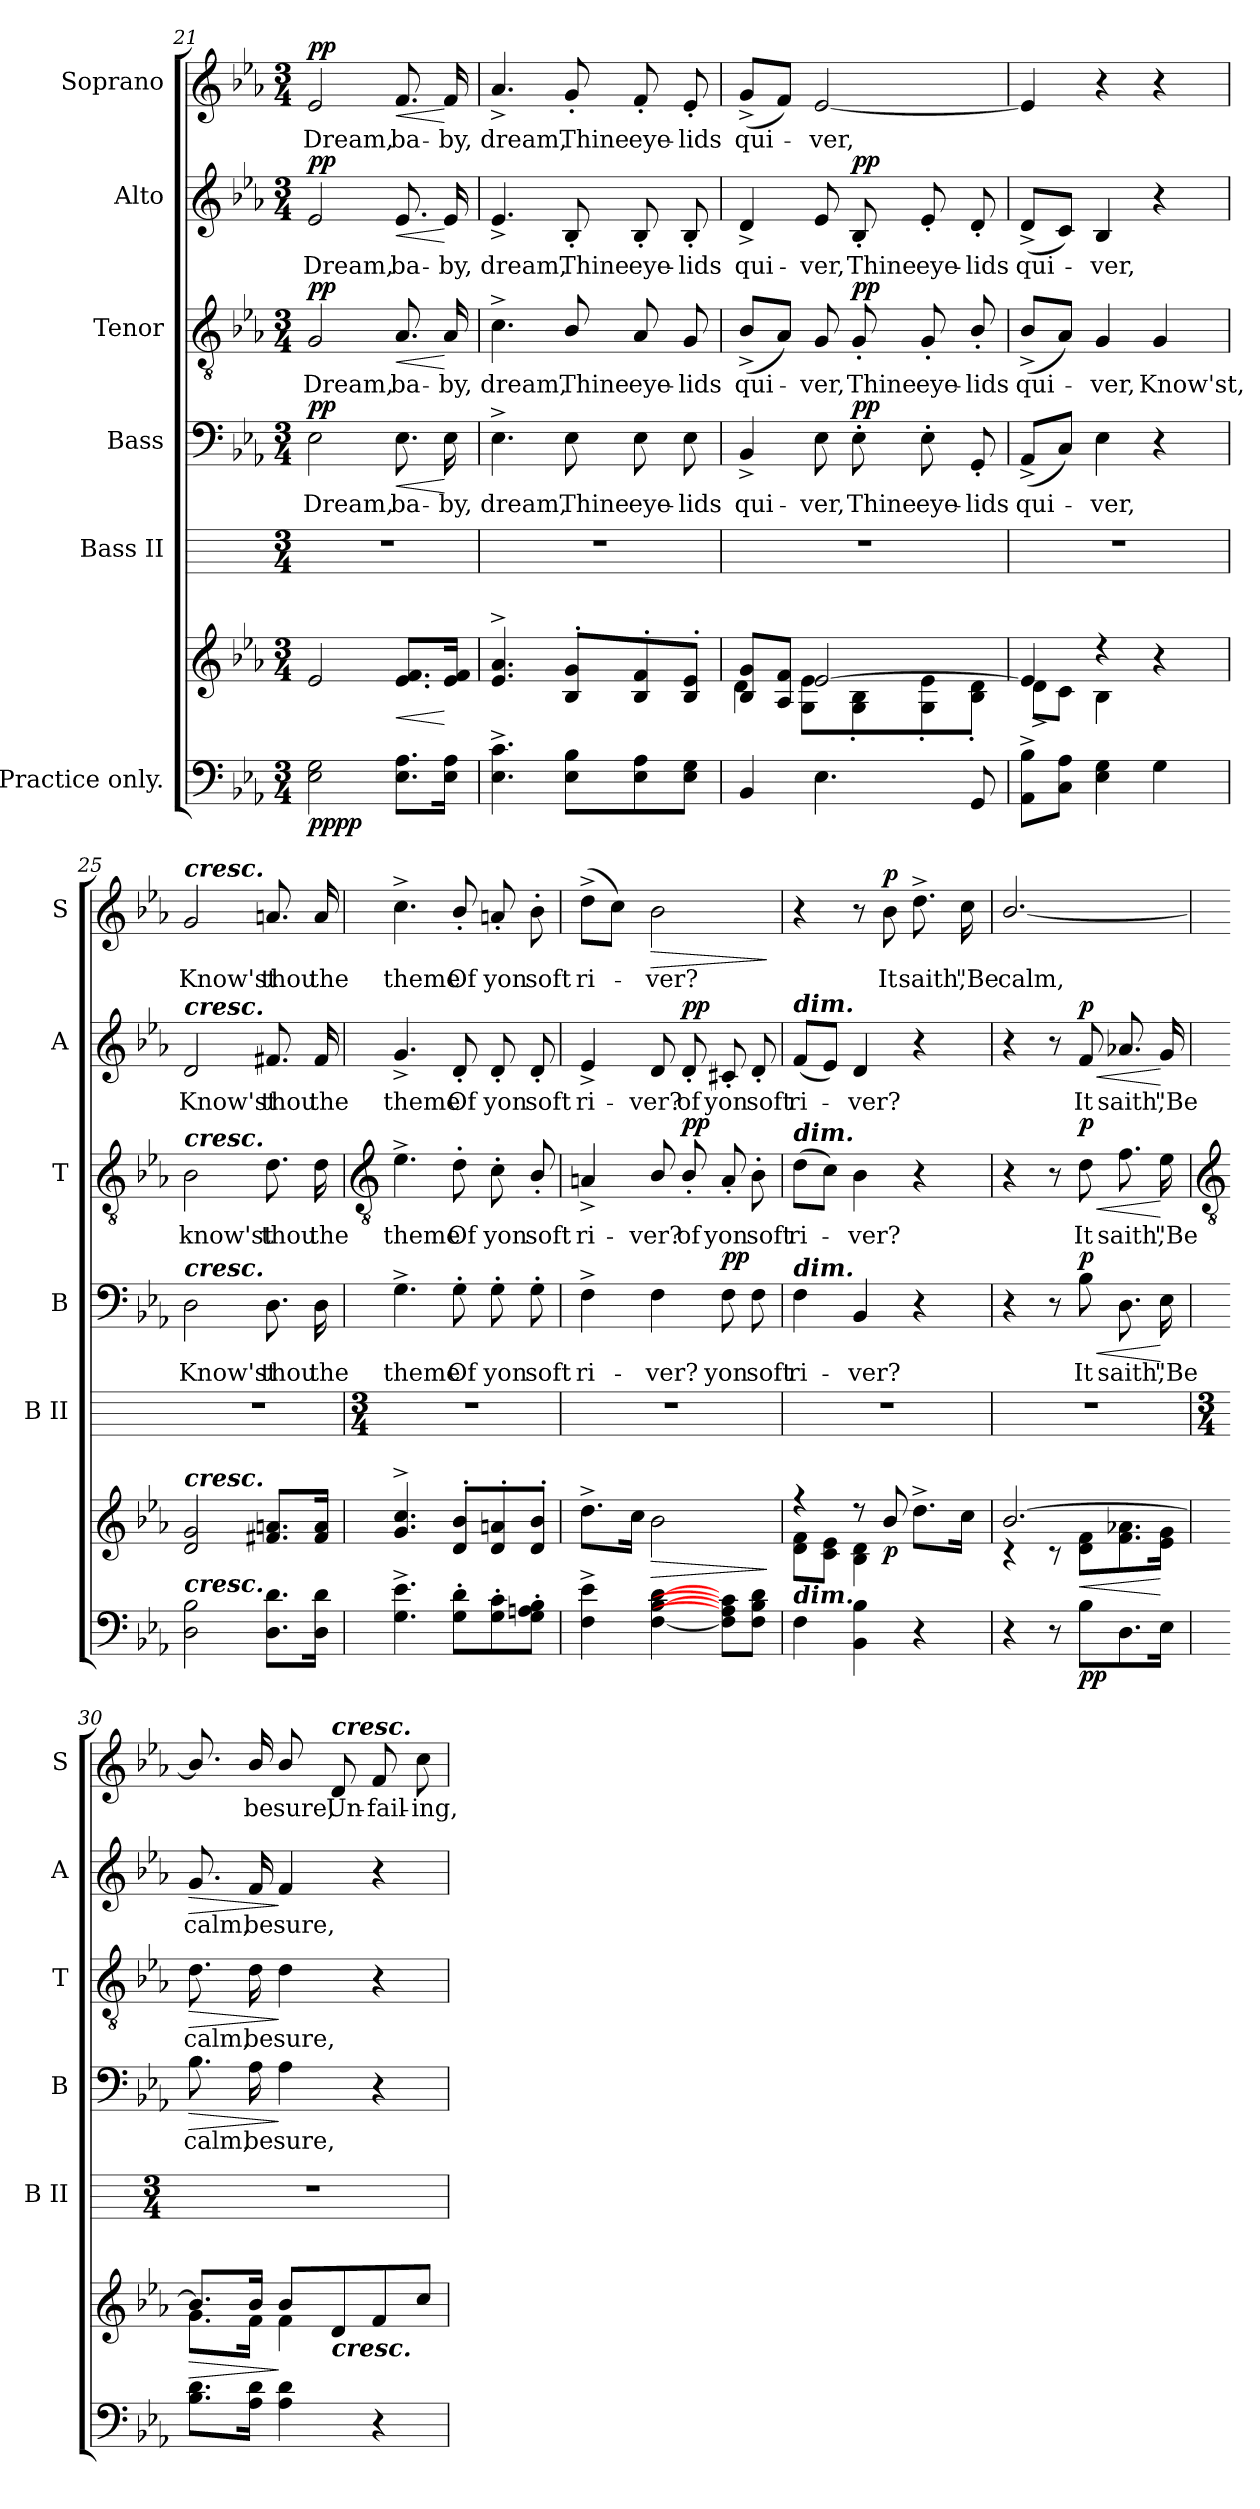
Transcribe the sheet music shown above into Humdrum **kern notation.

**kern	**kern	**dynam	**kern	**kern	**text	**dynam	**kern	**text	**dynam	**kern	**text	**dynam	**kern	**text	**dynam
*part6	*part6	*part6	*part5	*part4	*part4	*part4	*part3	*part3	*part3	*part2	*part2	*part2	*part1	*part1	*part1
*staff7	*staff6	*staff6/7	*staff5	*staff4	*staff4	*staff4	*staff3	*staff3	*staff3	*staff2	*staff2	*staff2	*staff1	*staff1	*staff1
*I"Practice only.	*	*	*I"Bass II	*I"Bass	*	*	*I"Tenor	*	*	*I"Alto	*	*	*I"Soprano	*	*
*	*	*	*I'B II	*I'B	*	*	*I'T	*	*	*I'A	*	*	*I'S	*	*
!!LO:LB:g=z
*clefF4	*clefG2	*	*	*clefF4	*	*	*clefGv2	*	*	*clefG2	*	*	*clefG2	*	*
*k[b-e-a-]	*k[b-e-a-]	*	*	*k[b-e-a-]	*	*	*k[b-e-a-]	*	*	*k[b-e-a-]	*	*	*k[b-e-a-]	*	*
*E-:	*E-:	*	*	*E-:	*	*	*E-:	*	*	*E-:	*	*	*E-:	*	*
*M3/4	*M3/4	*	*M3/4	*M3/4	*	*	*M3/4	*	*	*M3/4	*	*	*M3/4	*	*
=21	=21	=21	=21	=21	=21	=21	=21	=21	=21	=21	=21	=21	=21	=21	=21
*	*^	*	*	*	*	*	*	*	*	*	*	*	*	*	*
!	!	!LO:N:vis=1	!LO:DY:b=2	!	!	!LO:LY:b	!	!	!LO:LY:b	!	!	!LO:LY:b	!	!	!LO:LY:b	!
!	!	!	!LO:DY:n=1:b	!	!	!	!LO:DY:b	!	!	!LO:DY:b	!	!	!LO:DY:b	!	!	!LO:DY:b
2E- 2G	2e-/	2.ryy	pp pp	2.r	2E-	Dream,	pp	2G	Dream,	pp	2e-	Dream,	pp	2e-	Dream,	pp
!	!	!	!LO:HP:b	!	!	!LO:LY:b	!LO:HP:b	!	!LO:LY:b	!LO:HP:b	!	!LO:LY:b	!LO:HP:b	!	!LO:LY:b	!LO:HP:b
8.E- 8.A-L	8.e-/ 8.f/L	.	<	.	8.E-	ba-	<	8.A-	ba-	<	8.e-	ba-	<	8.f	ba-	<
!	!	!	!	!	!	!LO:LY:b	!	!	!LO:LY:b	!	!	!LO:LY:b	!	!	!LO:LY:b	!
16E- 16A-J	16e-/ 16f/J	.	[	.	16E-	-by,	[	16A-	-by,	[	16e-	-by,	[	16f	-by,	[
=22	=22	=22	=22	=22	=22	=22	=22	=22	=22	=22	=22	=22	=22	=22	=22	=22
!	!	!LO:N:vis=1	!	!	!	!LO:LY:b	!	!	!LO:LY:b	!	!	!LO:LY:b	!	!	!LO:LY:b	!
4.E-^ 4.c^	4.e-/^ 4.a-/^	2.ryy	.	2.r	4.E-^	dream,	.	4.c^	dream,	.	4.e-^	dream,	.	4.a-^	dream,	.
!	!	!	!	!	!	!LO:LY:b	!	!	!LO:LY:b	!	!	!LO:LY:b	!	!	!LO:LY:b	!
8E- 8B-L	8B-/' 8g/'L	.	.	.	8E-	Thine	.	8B-/	Thine	.	8B-'	Thine	.	8g'	Thine	.
!	!	!	!	!	!	!LO:LY:b	!	!	!LO:LY:b	!	!	!LO:LY:b	!	!	!LO:LY:b	!
8E- 8A-	8B-/' 8f/'	.	.	.	8E-	eye-	.	8A-	eye-	.	8B-'	eye-	.	8f'	eye-	.
!	!	!	!	!	!	!LO:LY:b	!	!	!LO:LY:b	!	!	!LO:LY:b	!	!	!LO:LY:b	!
8E- 8GJ	8B-/' 8e-/'J	.	.	.	8E-	-lids	.	8G	-lids	.	8B-'	-lids	.	8e-'	-lids	.
=23	=23	=23	=23	=23	=23	=23	=23	=23	=23	=23	=23	=23	=23	=23	=23	=23
!	!	!	!	!	!	!LO:LY:b	!	!	!LO:LY:b	!	!	!LO:LY:b	!	!	!LO:LY:b	!
4BB-	8B-/ 8g/L	4d\	.	2.r	4BB-^	qui-	.	(<8B-^/L	qui-	.	4d^	qui-	.	(<8g^L	qui-	.
.	8A-/ 8f/J	.	.	.	.	.	.	8A-J)	.	.	.	.	.	8fJ)	.	.
!	!	!	!	!	!	!LO:LY:b	!	!	!LO:LY:b	!	!	!LO:LY:b	!	!	!LO:LY:b	!
4.E-	[2e-/	8G\ 8e-\L	.	.	8E-	-ver,	.	8G	ver,	.	8e-	-ver,	.	[2e-	ver,	.
!	!	!	!	!	!	!LO:LY:b	!LO:DY:b	!	!LO:LY:b	!LO:DY:b	!	!LO:LY:b	!LO:DY:b	!	!	!
.	.	8G\' 8B-\'	.	.	8E-'	Thine	pp	8G'	Thine	pp	8B-'	Thine	pp	.	.	.
!	!	!	!	!	!	!LO:LY:b	!	!	!LO:LY:b	!	!	!LO:LY:b	!	!	!	!
.	.	8G\' 8e-\'	.	.	8E-'	eye-	.	8G'	eye-	.	8e-'	eye-	.	.	.	.
!	!	!	!	!	!	!LO:LY:b	!	!	!LO:LY:b	!	!	!LO:LY:b	!	!	!	!
8GG	.	8B-\' 8d\'J	.	.	8GG'	-lids	.	8B-'/	-lids	.	8d'	-lids	.	.	.	.
=24	=24	=24	=24	=24	=24	=24	=24	=24	=24	=24	=24	=24	=24	=24	=24	=24
!	!	!	!	!	!	!LO:LY:b	!	!	!LO:LY:b	!	!	!LO:LY:b	!	!	!	!
8AA-^ 8B-^L	4e-/]	8d^\L	.	2.r	(<8AA-^L	qui-	.	(<8B-^L	qui-	.	(<8d^L	qui-	.	4e-]	.	.
8C 8A-J	.	8c\J	.	.	8CJ)	.	.	8A-J)	.	.	8cJ)	.	.	.	.	.
!	!	!	!	!	!	!LO:LY:b	!	!	!LO:LY:b	!	!	!LO:LY:b	!	!	!	!
4E- 4G	4r	4B-\	.	.	4E-	ver,	.	4G	ver,	.	4B-	ver,	.	4r	.	.
!	!	!	!	!	!	!	!	!	!LO:LY:b	!	!	!	!	!	!	!
4G	4r	4ryy	.	.	4r	.	.	4G	Know'st,	.	4r	.	.	4r	.	.
=25	=25	=25	=25	=25	=25	=25	=25	=25	=25	=25	=25	=25	=25	=25	=25	=25
!	!	!	!	!	!	!	!	!	!	!	!	!	!	!LO:TX:a:Bi:t=cresc.	!	!
!	!	!	!	!	!	!	!	!	!	!	!LO:TX:a:Bi:t=cresc.	!	!	!	!	!
!	!	!	!	!	!	!	!	!LO:TX:a:Bi:t=cresc.	!	!	!	!	!	!	!	!
!	!	!	!	!	!LO:TX:a:Bi:t=cresc.	!	!	!	!	!	!	!	!	!	!	!
!	!LO:TX:a:Bi:t=cresc.	!	!	!	!	!	!	!	!	!	!	!	!	!	!	!
!LO:TX:a:Bi:t=cresc.	!	!	!	!	!	!	!	!	!	!	!	!	!	!	!	!
!	!	!LO:N:vis=1	!	!	!	!LO:LY:b	!	!	!LO:LY:b	!	!	!LO:LY:b	!	!	!LO:LY:b	!
2D 2B-	2d/ 2g/	2.ryy	.	2.r	2D	Know'st	.	2B-	know'st	.	2d	Know'st	.	2g	Know'st	.
!	!	!	!	!	!	!LO:LY:b	!	!	!LO:LY:b	!	!	!LO:LY:b	!	!	!LO:LY:b	!
8.D 8.dL	8.f#X/ 8.an/L	.	.	.	8.D	thou	.	8.d	thou	.	8.f#X	thou	.	8.an	thou	.
!	!	!	!	!	!	!LO:LY:b	!	!	!LO:LY:b	!	!	!LO:LY:b	!	!	!LO:LY:b	!
16D 16dJ	16f#/ 16a/J	.	.	.	16D	the	.	16d	the	.	16f#	the	.	16a	the	.
!!LO:LB:g=z
=26	=26	=26	=26	=26	=26	=26	=26	=26	=26	=26	=26	=26	=26	=26	=26	=26
*	*	*	*	*	*	*	*	*clefGv2	*	*	*	*	*	*	*	*
*	*	*	*	*M3/4	*	*	*	*	*	*	*	*	*	*	*	*
!	!	!LO:N:vis=1	!	!	!	!LO:LY:b	!	!	!LO:LY:b	!	!	!LO:LY:b	!	!	!LO:LY:b	!
4.G^ 4.e-^	4.g/^ 4.cc/^	2.ryy	.	2.r	4.G^	theme	.	4.e-^	theme	.	4.g^	theme	.	4.cc^	theme	.
!	!	!	!	!	!	!LO:LY:b	!	!	!LO:LY:b	!	!	!LO:LY:b	!	!	!LO:LY:b	!
8G' 8d'L	8d/' 8b-/'L	.	.	.	8G'	Of	.	8d'	Of	.	8d'	Of	.	8b-'/	Of	.
!	!	!	!	!	!	!LO:LY:b	!	!	!LO:LY:b	!	!	!LO:LY:b	!	!	!LO:LY:b	!
8G' 8c'	8d/' 8an/'	.	.	.	8G'	yon	.	8c'	yon	.	8d'	yon	.	8an'	yon	.
!	!	!	!	!	!	!LO:LY:b	!	!	!LO:LY:b	!	!	!LO:LY:b	!	!	!LO:LY:b	!
8G' 8An' 8B-'J	8d/' 8b-/'J	.	.	.	8G'	soft	.	8B-'/	soft	.	8d'	soft	.	8b-'	soft	.
=27	=27	=27	=27	=27	=27	=27	=27	=27	=27	=27	=27	=27	=27	=27	=27	=27
!	!	!LO:N:vis=1	!	!	!	!LO:LY:b	!	!	!LO:LY:b	!	!	!LO:LY:b	!	!	!LO:LY:b	!
4F^ 4e-^	8.dd^\L	2.ryy	.	2.r	4F^	ri-	.	4An^	ri-	.	4e-^	ri-	.	(>8dd^L	ri-	.
.	.	.	.	.	.	.	.	.	.	.	.	.	.	8ccJ)	.	.
.	16cc\J	.	.	.	.	.	.	.	.	.	.	.	.	.	.	.
!	!	!	!LO:HP:b	!	!	!LO:LY:b	!	!	!LO:LY:b	!	!	!LO:LY:b	!	!	!LO:LY:b	!LO:HP:b
[4F [4B- [4d	2b-\	.	>	.	4F	-ver?	.	8B-/	-ver?	.	8d	-ver?	.	2b-	ver?	>
!	!	!	!	!	!	!	!	!	!LO:LY:b	!LO:DY:b	!	!LO:LY:b	!LO:DY:b	!	!	!
.	.	.	.	.	.	.	.	8B-'/	of	pp	8d'	of	pp	.	.	.
!	!	!	!	!	!	!LO:LY:b	!LO:DY:b	!	!LO:LY:b	!	!	!LO:LY:b	!	!	!	!
8F] 8A] 8c#]L	.	.	.	.	8F	yon	pp	8A'	yon	.	8c#X'	yon	.	.	.	.
!	!	!	!	!	!	!LO:LY:b	!	!	!LO:LY:b	!	!	!LO:LY:b	!	!	!	!
8F 8B- 8dJ	.	.	.	.	8F	soft	.	8B-'	soft	.	8d'	soft	.	.	.	.
*	*v	*v	*	*	*	*	*	*	*	*	*	*	*	*	*	*
.	.	]	.	.	.	.	.	.	.	.	.	.	.	.	]
=28	=28	=28	=28	=28	=28	=28	=28	=28	=28	=28	=28	=28	=28	=28	=28
*	*^	*	*	*	*	*	*	*	*	*	*	*	*	*	*
!	!	!	!	!	!	!	!	!	!	!	!LO:TX:a:Bi:t=dim.	!	!	!	!	!
!	!	!	!	!	!	!	!	!LO:TX:a:Bi:t=dim.	!	!	!	!	!	!	!	!
!	!	!	!	!	!LO:TX:a:Bi:t=dim.	!	!	!	!	!	!	!	!	!	!	!
!LO:TX:a:Bi:t=dim.	!	!	!	!	!	!	!	!	!	!	!	!	!	!	!	!
!	!	!	!	!	!	!LO:LY:b	!	!	!LO:LY:b	!	!	!LO:LY:b	!	!	!	!
4F	4r	8d\ 8f\L	.	2.r	4F	ri-	.	(>8dL	ri-	.	(<8fL	ri-	.	4r	.	.
.	.	8c\ 8e-\J	.	.	.	.	.	8cJ)	.	.	8e-J)	.	.	.	.	.
!	!	!	!	!	!	!LO:LY:b	!	!	!LO:LY:b	!	!	!LO:LY:b	!	!	!	!
4BB- 4B-	8r	4B-\ 4d\	.	.	4BB-	-ver?	.	4B-	ver?	.	4d	ver?	.	8r	.	.
!	!	!	!LO:DY:b	!	!	!	!	!	!	!	!	!	!	!	!LO:LY:b	!LO:DY:b
.	8b-/	.	p	.	.	.	.	.	.	.	.	.	.	8b-	It	p
!	!	!	!	!	!	!	!	!	!	!	!	!	!	!	!LO:LY:b	!
4r	8.dd^\L	4ryy	.	.	4r	.	.	4r	.	.	4r	.	.	8.dd^	saith,	.
!	!	!	!	!	!	!	!	!	!	!	!	!	!	!	!LO:LY:b	!
.	16cc\J	.	.	.	.	.	.	.	.	.	.	.	.	16cc	"Be	.
=29	=29	=29	=29	=29	=29	=29	=29	=29	=29	=29	=29	=29	=29	=29	=29	=29
!	!	!	!	!	!	!	!	!	!	!	!	!	!	!	!LO:LY:b	!
4r	[2.b-/	4r	.	2.r	4r	.	.	4r	.	.	4r	.	.	[2.b-/	calm,	.
8r	.	8r	.	.	8r	.	.	8r	.	.	8r	.	.	.	.	.
!	!	!	!LO:HP:b	!	!	!LO:LY:b	!LO:HP:b	!	!LO:LY:b	!LO:HP:b	!	!LO:LY:b	!LO:HP:b	!	!	!
!	!	!	!LO:DY:n=1:b=2	!	!	!	!	!	!	!	!	!	!	!	!	!
!	!	!	!LO:DY:n=2:b	!	!	!	!LO:DY:n=1:b	!	!	!LO:DY:n=1:b	!	!	!LO:DY:n=1:b	!	!	!
8B-L	.	8d\ 8f\L	< p p	.	8B-	It	< p	8d	It	< p	8f	It	< p	.	.	.
!	!	!	!	!	!	!LO:LY:b	!	!	!LO:LY:b	!	!	!LO:LY:b	!	!	!	!
8.D	.	8.f\ 8.a-X\	.	.	8.D	saith,	.	8.f	saith,	.	8.a-X	saith,	.	.	.	.
!	!	!	!	!	!	!LO:LY:b	!	!	!LO:LY:b	!	!	!LO:LY:b	!	!	!	!
16E-J	.	16e-\ 16g\J	[	.	16E-	"Be	[	16e-	"Be	[	16g	"Be	[	.	.	.
!!LO:LB:g=z
=30	=30	=30	=30	=30	=30	=30	=30	=30	=30	=30	=30	=30	=30	=30	=30	=30
*	*	*	*	*	*	*	*	*clefGv2	*	*	*	*	*	*	*	*
*	*	*	*	*M3/4	*	*	*	*	*	*	*	*	*	*	*	*
!	!	!	!LO:HP:b	!	!	!LO:LY:b	!LO:HP:b	!	!LO:LY:b	!LO:HP:b	!	!LO:LY:b	!LO:HP:b	!	!	!
8.B- 8.dL	8.b-/L]	8.g\L	>	2.r	8.B-	calm,	>	8.d	calm,	>	8.g	calm,	>	8.b-/]	.	.
!	!	!	!	!	!	!LO:LY:b	!	!	!LO:LY:b	!	!	!LO:LY:b	!	!	!LO:LY:b	!
16A- 16dJ	16b-/J	16f\J	.	.	16A-	be	.	16d	be	.	16f	be	.	16b-/	be	.
!	!	!	!	!	!	!LO:LY:b	!	!	!LO:LY:b	!	!	!LO:LY:b	!	!	!LO:LY:b	!
4A- 4d	8b-/L	4f\	]	.	4A-	sure,	]	4d	sure,	]	4f	sure,	]	8b-/	sure,	.
!	!	!	!	!	!	!	!	!	!	!	!	!	!	!LO:TX:a:Bi:t=cresc.	!	!
!	!LO:TX:b:Bi:t=cresc.	!	!	!	!	!	!	!	!	!	!	!	!	!	!	!
!	!	!	!	!	!	!	!	!	!	!	!	!	!	!	!LO:LY:b	!
.	8d/	.	.	.	.	.	.	.	.	.	.	.	.	8d	Un-	.
!	!	!	!	!	!	!	!	!	!	!	!	!	!	!	!LO:LY:b	!
4r	8f/	4ryy	.	.	4r	.	.	4r	.	.	4r	.	.	8f	-fail-	.
!	!	!	!	!	!	!	!	!	!	!	!	!	!	!	!LO:LY:b	!
.	8cc/J	.	.	.	.	.	.	.	.	.	.	.	.	8cc	-ing,	.
*	*v	*v	*	*	*	*	*	*	*	*	*	*	*	*	*	*
=	=	=	=	=	=	=	=	=	=	=	=	=	=	=	=
*-	*-	*-	*-	*-	*-	*-	*-	*-	*-	*-	*-	*-	*-	*-	*-
